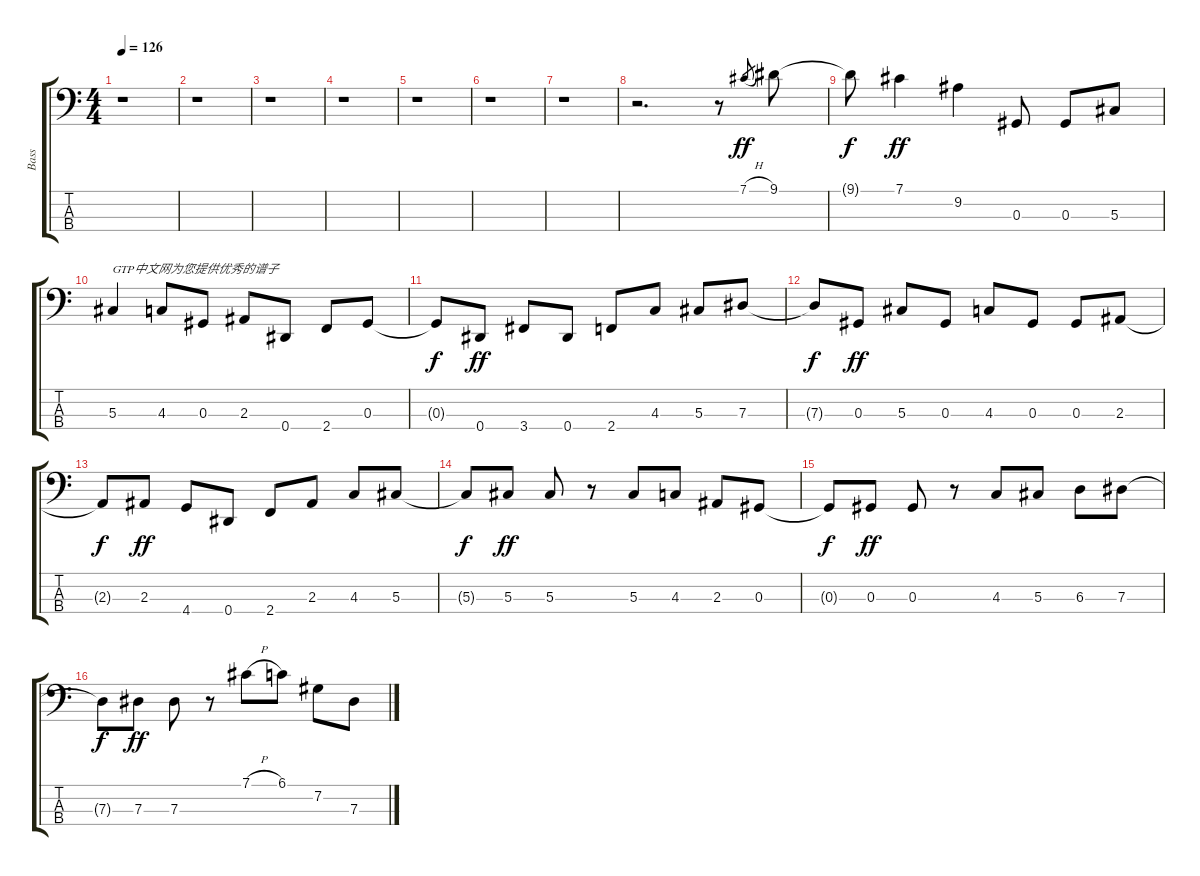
\track ("Bass" "Bass") {instrument electricbasspick}
\staff {score tabs}
\tuning (Gb2 Db2 Ab1 Eb1) {hide}
\ts (4 4)
\tempo 126
\clef f4
\ks c
r.1{dy ff instrument electricbasspick} |
r.1 |
r.1 |
r.1 |
r.1 |
r.1 |
r.1 |
r.2{d} r.8 7.1{h}.8{gr} 9.1.8 |
9.1{t}.8{dy f} 7.1.4{dy ff} 9.2.4 0.3.8 0.3.8 5.3.8 |
5.3.4{txt "GTP中文网为您提供优秀的谱子"} 4.3.8 0.3.8 2.3.8 0.4.8 2.4.8 0.3.8 |
0.3{t}.8{dy f} 0.4.8{dy ff} 3.4.8 0.4.8 2.4.8 4.3.8 5.3.8 7.3.8 |
7.3{t}.8{dy f} 0.3.8{dy ff} 5.3.8 0.3.8 4.3.8 0.3.8 0.3.8 2.3.8 |
2.3{t}.8{dy f} 2.3.8{dy ff} 4.4.8 0.4.8 2.4.8 2.3.8 4.3.8 5.3.8 |
5.3{t}.8{dy f} 5.3.8{dy ff} 5.3.8 r.8 5.3.8 4.3.8 2.3.8 0.3.8 |
0.3{t}.8{dy f} 0.3.8{dy ff} 0.3.8 r.8 4.3.8 5.3.8 6.3.8 7.3.8 |
7.3{t}.8{dy f} 7.3.8{dy ff} 7.3.8 r.8 7.1{h}.8 6.1.8 7.2.8 7.3.8
